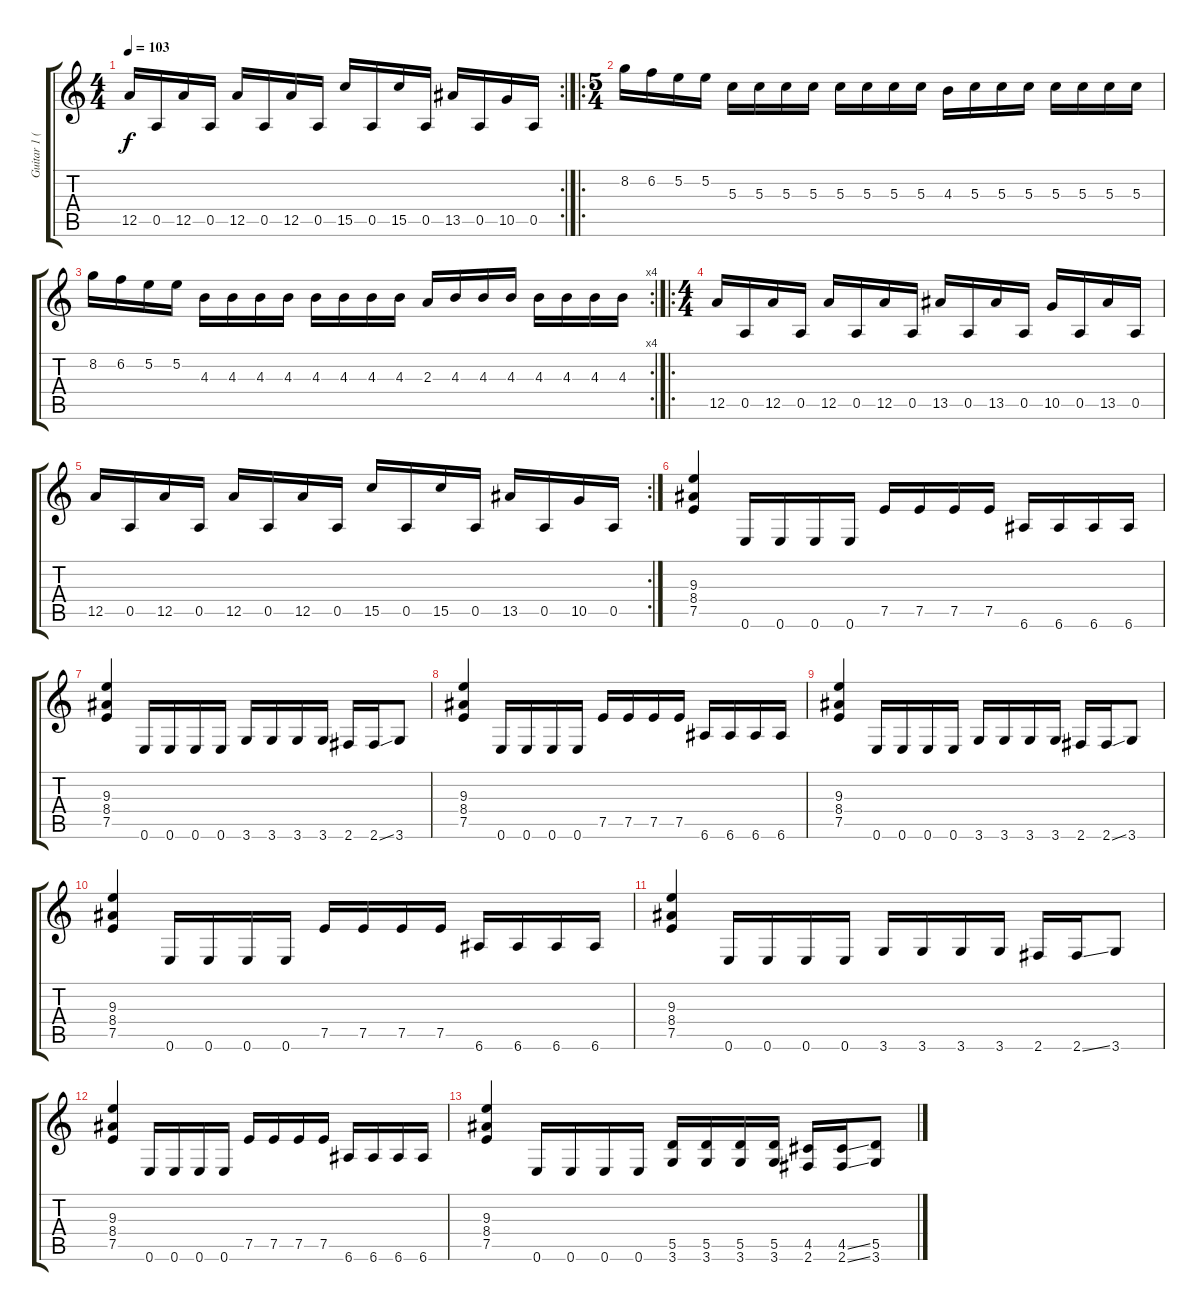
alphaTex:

\track ("Guitar 1 (Kristian Niemann) " "Guitar 1 (") {instrument distortionguitar}
\staff {score tabs}
\tuning (E4 B3 G3 D3 A2 E2) {hide}
\rc 2
\ts (4 4)
\tempo 103
\clef g2
\ks c
12.5.16{dy f} 0.5.16 12.5.16 0.5.16 12.5.16 0.5.16 12.5.16 0.5.16 15.5.16 0.5.16 15.5.16 0.5.16 13.5.16 0.5.16 10.5.16 0.5.16 |
\ro
\ts (5 4)
8.2.16 6.2.16 5.2.16 5.2.16 5.3.16 5.3.16 5.3.16 5.3.16 5.3.16 5.3.16 5.3.16 5.3.16 4.3.16 5.3.16 5.3.16 5.3.16 5.3.16 5.3.16 5.3.16 5.3.16 |
\rc 4
8.2.16 6.2.16 5.2.16 5.2.16 4.3.16 4.3.16 4.3.16 4.3.16 4.3.16 4.3.16 4.3.16 4.3.16 2.3.16 4.3.16 4.3.16 4.3.16 4.3.16 4.3.16 4.3.16 4.3.16 |
\ro
\ts (4 4)
12.5.16 0.5.16 12.5.16 0.5.16 12.5.16 0.5.16 12.5.16 0.5.16 13.5.16 0.5.16 13.5.16 0.5.16 10.5.16 0.5.16 13.5.16 0.5.16 |
\rc 2
12.5.16 0.5.16 12.5.16 0.5.16 12.5.16 0.5.16 12.5.16 0.5.16 15.5.16 0.5.16 15.5.16 0.5.16 13.5.16 0.5.16 10.5.16 0.5.16 |
(9.3 8.4 7.5).4 0.6.16 0.6.16 0.6.16 0.6.16 7.5.16 7.5.16 7.5.16 7.5.16 6.6.16 6.6.16 6.6.16 6.6.16 |
(9.3 8.4 7.5).4 0.6.16 0.6.16 0.6.16 0.6.16 3.6.16 3.6.16 3.6.16 3.6.16 2.6.16 2.6{ss}.16 3.6.8 |
(9.3 8.4 7.5).4 0.6.16 0.6.16 0.6.16 0.6.16 7.5.16 7.5.16 7.5.16 7.5.16 6.6.16 6.6.16 6.6.16 6.6.16 |
(9.3 8.4 7.5).4 0.6.16 0.6.16 0.6.16 0.6.16 3.6.16 3.6.16 3.6.16 3.6.16 2.6.16 2.6{ss}.16 3.6.8 |
(9.3 8.4 7.5).4 0.6.16 0.6.16 0.6.16 0.6.16 7.5.16 7.5.16 7.5.16 7.5.16 6.6.16 6.6.16 6.6.16 6.6.16 |
(9.3 8.4 7.5).4 0.6.16 0.6.16 0.6.16 0.6.16 3.6.16 3.6.16 3.6.16 3.6.16 2.6.16 2.6{ss}.16 3.6.8 |
(9.3 8.4 7.5).4 0.6.16 0.6.16 0.6.16 0.6.16 7.5.16 7.5.16 7.5.16 7.5.16 6.6.16 6.6.16 6.6.16 6.6.16 |
(9.3 8.4 7.5).4 0.6.16 0.6.16 0.6.16 0.6.16 (5.5 3.6).16 (5.5 3.6).16 (5.5 3.6).16 (5.5 3.6).16 (4.5 2.6).16 (4.5{ss} 2.6{ss}).16 (5.5 3.6).8
